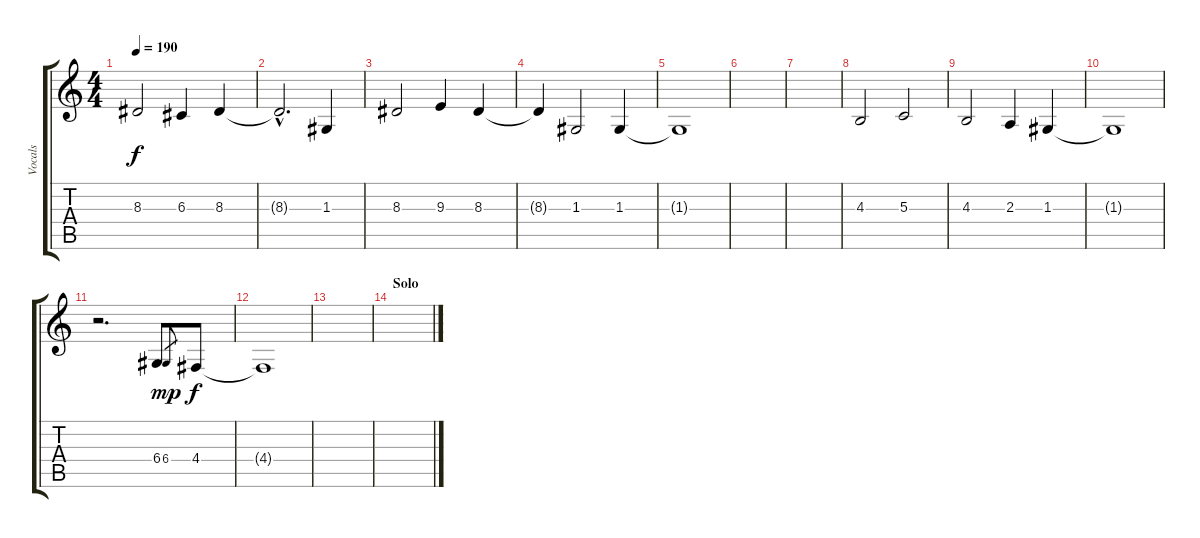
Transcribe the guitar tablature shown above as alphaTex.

\track ("Vocals" "Vocals") {instrument violin}
\staff {score tabs}
\tuning (E4 B3 G3 D3 A2 E2) {hide}
\ts (4 4)
\tempo 190
\clef g2
\ks c
8.3{t}.2{dy f} 6.3.4 8.3.4 |
8.3{hac t}.2{d} 1.3.4 |
8.3.2 9.3.4 8.3.4 |
8.3{t}.4 1.3.2 1.3.4 |
1.3{t}.1 |
|
|
4.3.2 5.3.2 |
4.3.2 2.3.4 1.3.4 |
1.3{t}.1 |
r.2{d} 6.4.8 6.4.8{gr dy mp} 4.4.8{dy f} |
4.4{t}.1 |
|
\section ("" "Solo")
